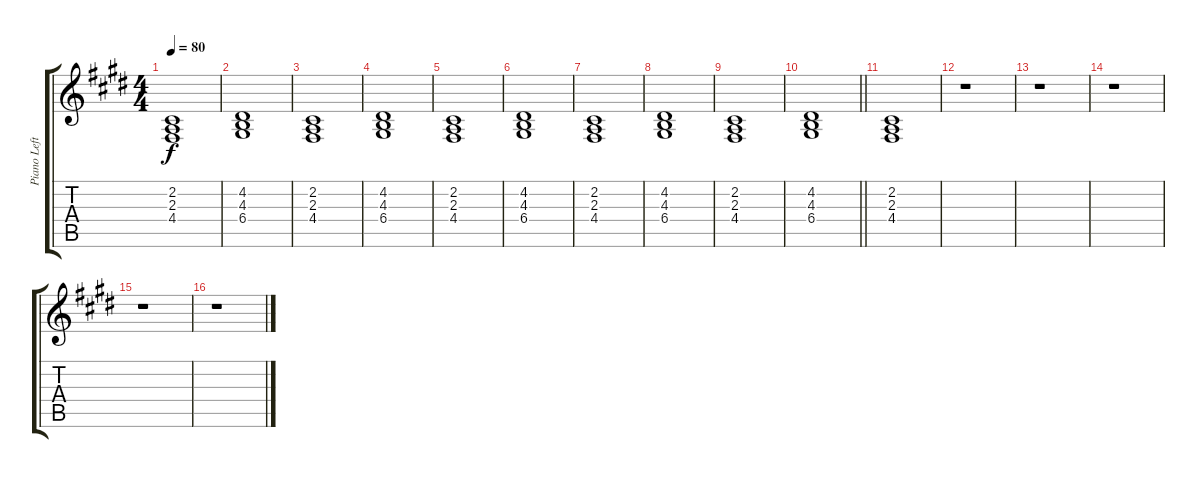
\track ("Piano Left Hand" "Piano Left") {instrument acousticgrandpiano}
\staff {score tabs}
\tuning (E4 B3 G3 D3 A2 E2) {hide}
\ts (4 4)
\tempo 80
\clef g2
\ks e
(2.2 2.3 4.4).1{dy f} |
(4.2 4.3 6.4).1 |
(2.2 2.3 4.4).1 |
(4.2 4.3 6.4).1 |
(2.2 2.3 4.4).1 |
(4.2 4.3 6.4).1 |
(2.2 2.3 4.4).1 |
(4.2 4.3 6.4).1 |
(2.2 2.3 4.4).1 |
\barLineRight lightlight
(4.2 4.3 6.4).1 |
(2.2 2.3 4.4).1 |
r.1 |
r.1 |
r.1 |
r.1 |
r.1
